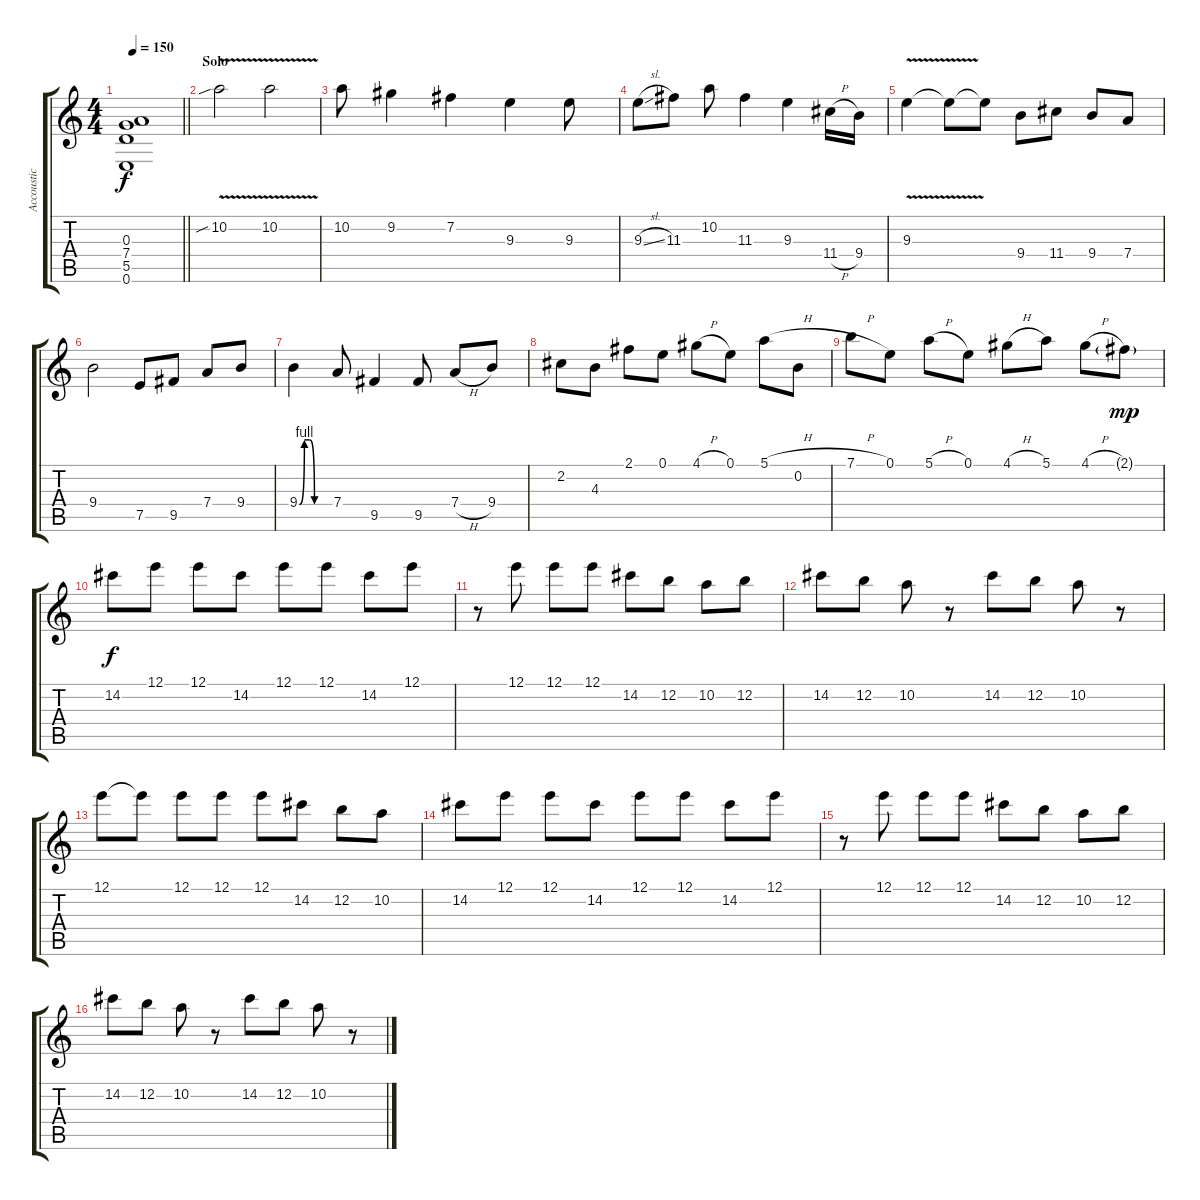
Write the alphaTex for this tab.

\track ("Accoustic / Rhythm" "Accoustic ") {instrument overdrivenguitar}
\staff {score tabs}
\tuning (E4 B3 G3 D3 A2 E2) {hide}
\ts (4 4)
\tempo 150
\clef g2
\barLineRight lightlight
\ks c
(0.3{t} 7.4 5.5 0.6{t}).1{dy f} |
\section ("" "Solo")
10.2{v sib}.2 10.2{v}.2 |
10.2.8 9.2.4 7.2.4 9.3.4 9.3.8 |
9.3{sl}.8 11.3.8 10.2.8 11.3.4 9.3.4 11.4{h}.16 9.4.16 |
9.3{v}.4 9.3{t}.8 9.3{t}.8 9.4.8 11.4.8 9.4.8 7.4.8 |
9.4.2 7.5.8 9.5.8 7.4.8 9.4.8 |
9.4{be (custom 0 0 10 4 20 4 30 0 60 0)}.4 7.4.8 9.5.4 9.5.8 7.4{h}.8 9.4.8 |
2.2.8 4.3.8 2.1.8 0.1.8 4.1{h}.8 0.1.8 5.1{h}.8 0.2.8 |
7.1{h}.8 0.1.8 5.1{h}.8 0.1.8 4.1{h}.8 5.1.8 4.1{h}.8 2.1{g}.8{dy mp} |
14.2.8{dy f} 12.1.8 12.1.8 14.2.8 12.1.8 12.1.8 14.2.8 12.1.8 |
r.8 12.1.8 12.1.8 12.1.8 14.2.8 12.2.8 10.2.8 12.2.8 |
14.2.8 12.2.8 10.2.8 r.8 14.2.8 12.2.8 10.2.8 r.8 |
12.1.8 12.1{t}.8 12.1.8 12.1.8 12.1.8 14.2.8 12.2.8 10.2.8 |
14.2.8 12.1.8 12.1.8 14.2.8 12.1.8 12.1.8 14.2.8 12.1.8 |
r.8 12.1.8 12.1.8 12.1.8 14.2.8 12.2.8 10.2.8 12.2.8 |
14.2.8 12.2.8 10.2.8 r.8 14.2.8 12.2.8 10.2.8 r.8
